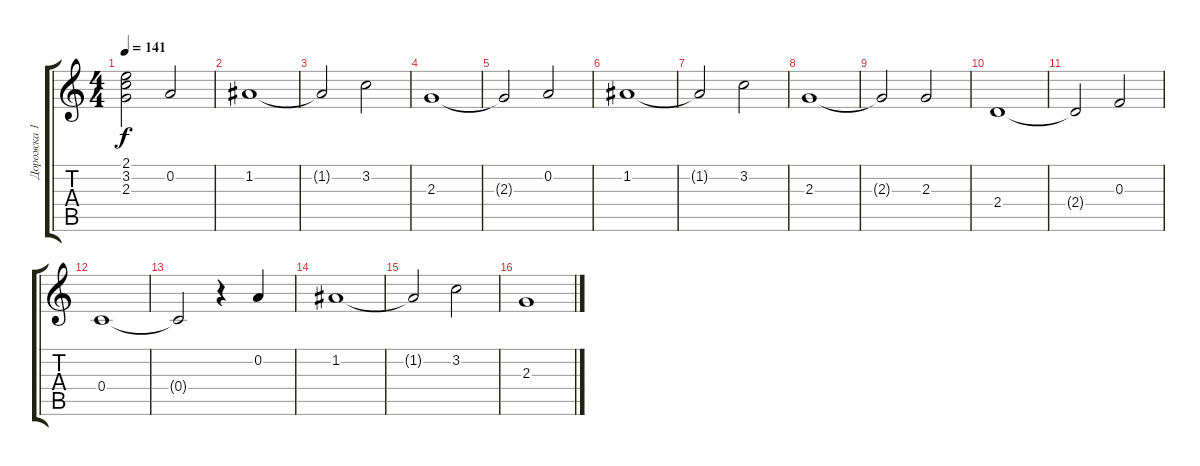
\track ("Дорожка 1" "Дорожка 1") {instrument distortionguitar}
\staff {score tabs}
\tuning (D4 A3 F3 C3 G2 C2) {hide}
\ts (4 4)
\tempo 141
\clef g2
\ks c
(2.1{t} 3.2{t} 2.3{t}).2{dy f} 0.2.2 |
1.2.1 |
1.2{t}.2 3.2.2 |
2.3.1 |
2.3{t}.2 0.2.2 |
1.2.1 |
1.2{t}.2 3.2.2 |
2.3.1 |
2.3{t}.2 2.3.2 |
2.4.1 |
2.4{t}.2 0.3.2 |
0.4.1 |
0.4{t}.2 r.4 0.2.4 |
1.2.1 |
1.2{t}.2 3.2.2 |
2.3.1
